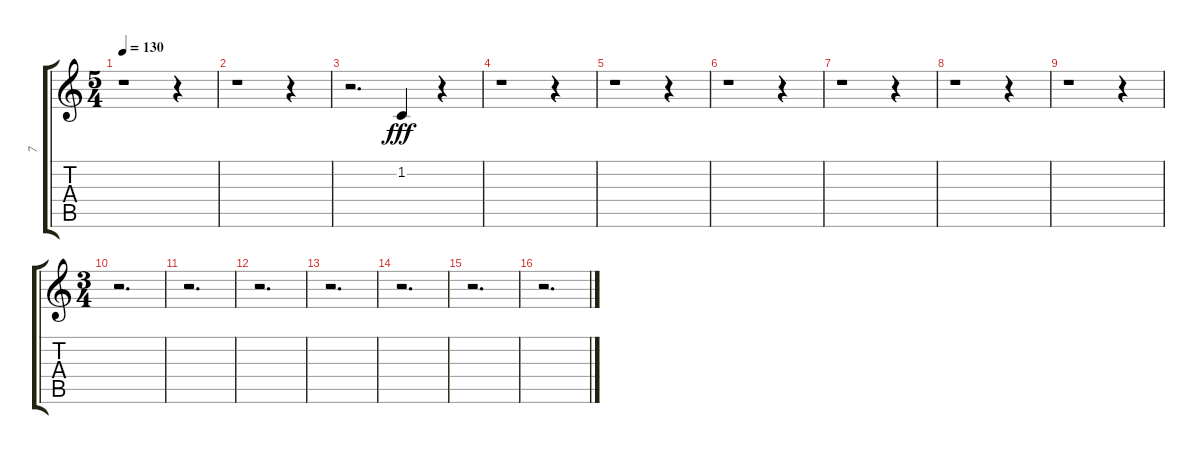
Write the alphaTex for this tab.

\track ("7" "7") {instrument orchestrahit}
\staff {score tabs}
\tuning (E4 B3 G3 D3 A2 E2) {hide}
\ts (5 4)
\tempo 130
\clef g2
\ks c
r.1{dy fff} r.4 |
r.1 r.4 |
r.2{d} 1.2.4 r.4 |
r.1 r.4 |
r.1 r.4 |
r.1 r.4 |
r.1 r.4 |
r.1 r.4 |
r.1 r.4 |
\ts (3 4)
r.2{d} |
r.2{d} |
r.2{d} |
r.2{d} |
r.2{d} |
r.2{d} |
r.2{d}
